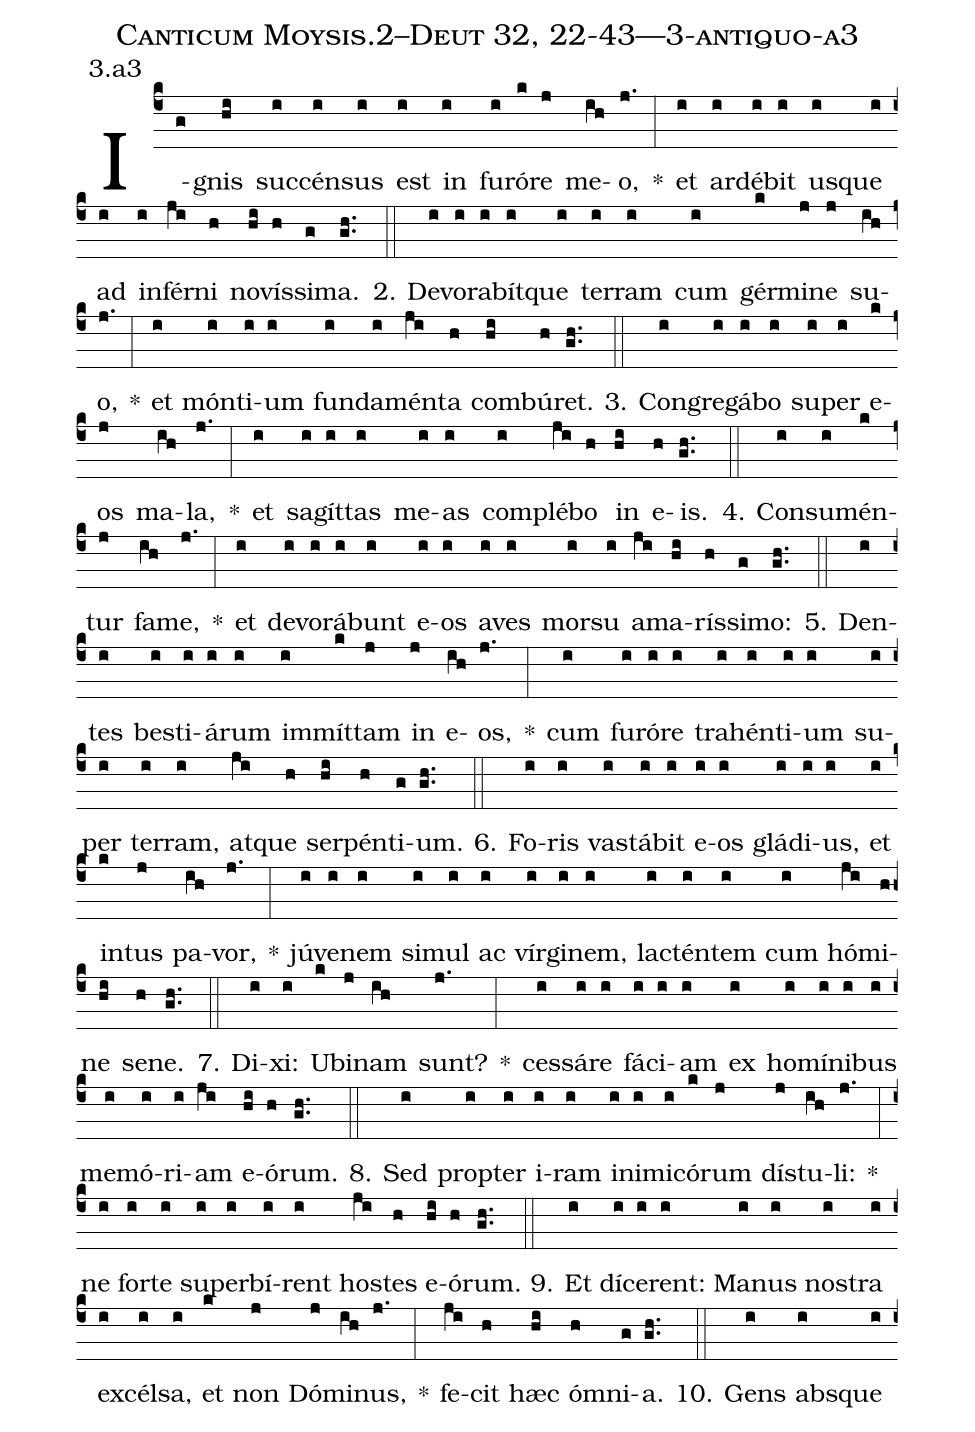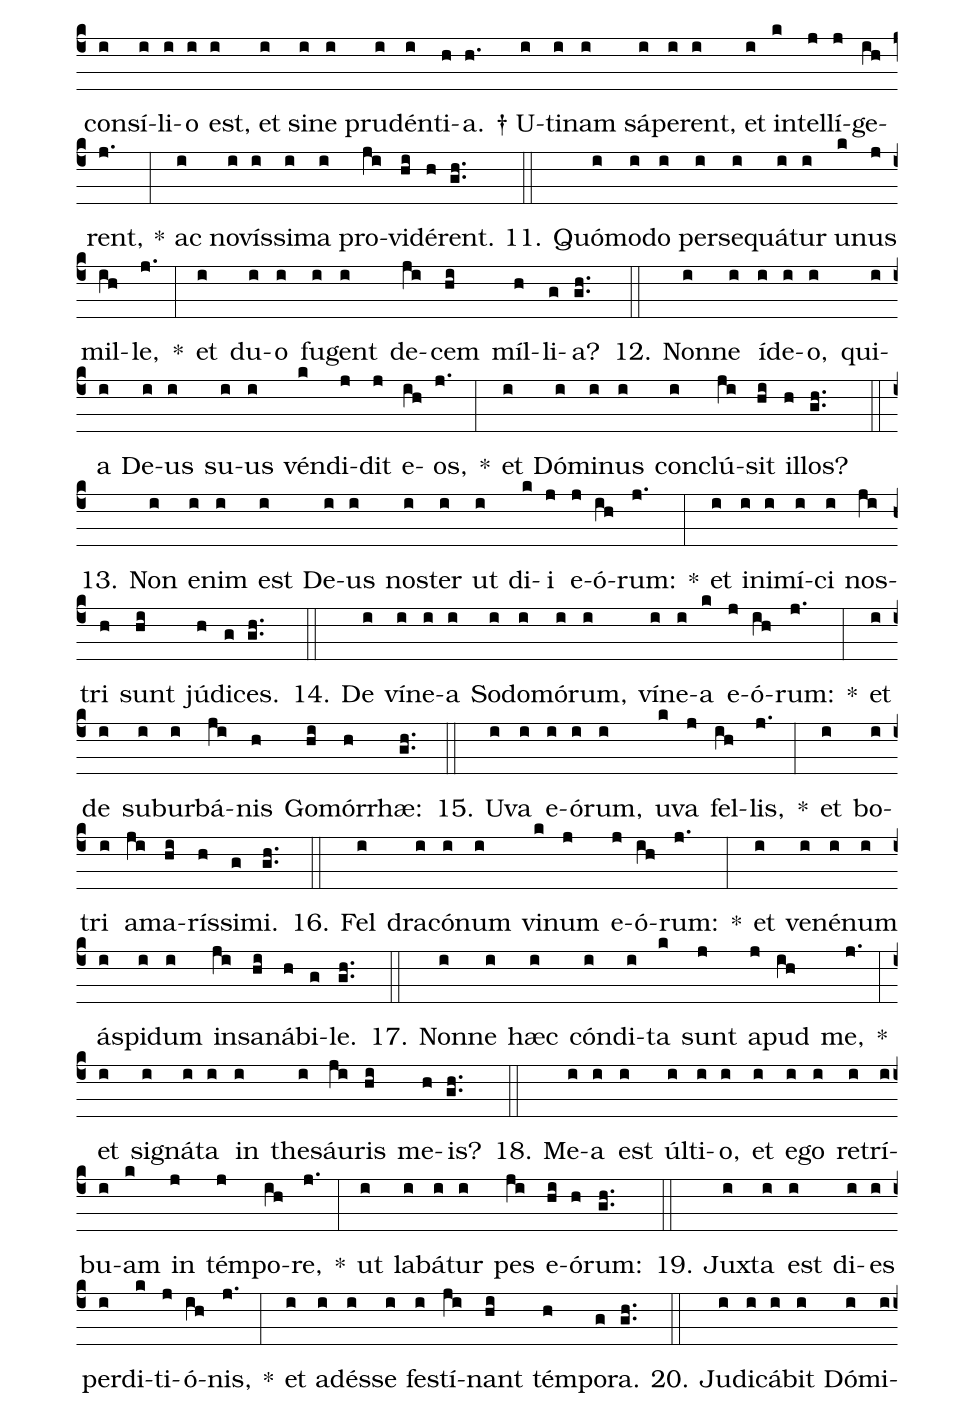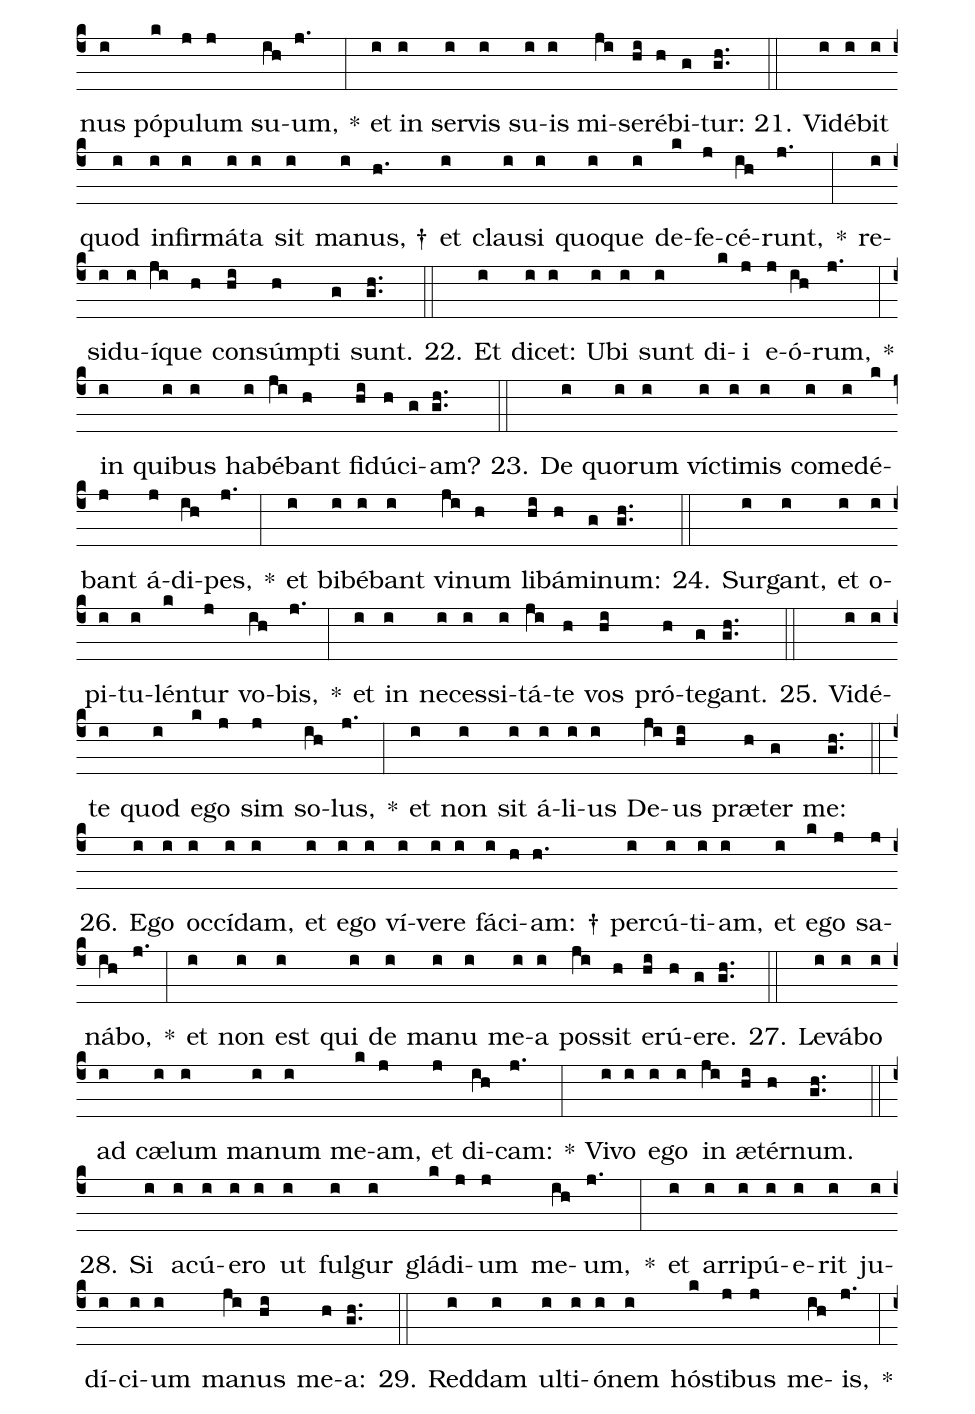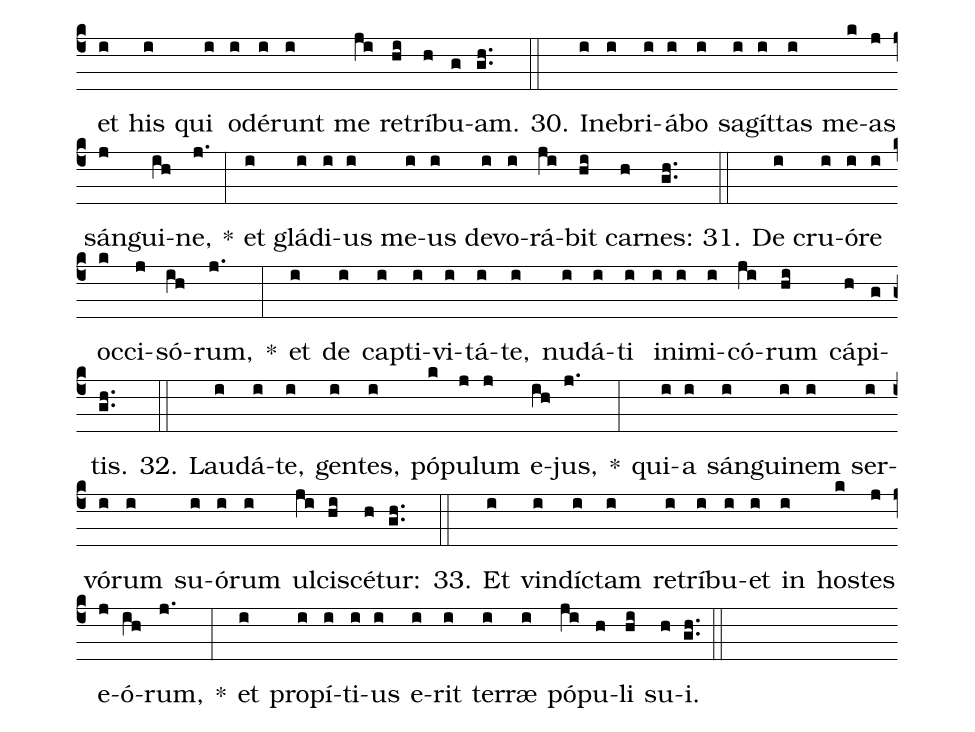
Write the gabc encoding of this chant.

name: Canticum Moysis.2--Deut 32, 22-43---3-antiquo-a3;
annotation: 3.a3;
%%
(c4)I(g)gnis(hi) suc(i)cén(i)sus(i) est(i) in(i) fu(i)ró(k)re(j) me(ih)o,(j.) *(:) et(i) ar(i)dé(i)bit(i) us(i)que(i) ad(i) in(i)fér(ji)ni(h) no(hi)vís(h)si(g)ma.(gh..) (::)
2. De(i)vo(i)ra(i)bít(i)que(i) ter(i)ram(i) cum(i) gér(k)mi(j)ne(j) su(ih)o,(j.) *(:) et(i) món(i)ti(i)um(i) fun(i)da(i)mén(ji)ta(h) com(hi)bú(h)ret.(gh..) (::)
3. Con(i)gre(i)gá(i)bo(i) su(i)per(i) e(k)os(j) ma(ih)la,(j.) *(:) et(i) sa(i)gít(i)tas(i) me(i)as(i) com(i)plé(ji)bo(h) in(hi) e(h)is.(gh..) (::)
4. Con(i)su(i)mén(k)tur(j) fa(ih)me,(j.) *(:) et(i) de(i)vo(i)rá(i)bunt(i) e(i)os(i) a(i)ves(i) mor(i)su(i) a(ji)ma(hi)rís(h)si(g)mo:(gh..) (::)
5. Den(i)tes(i) bes(i)ti(i)á(i)rum(i) im(i)mít(k)tam(j) in(j) e(ih)os,(j.) *(:) cum(i) fu(i)ró(i)re(i) tra(i)hén(i)ti(i)um(i) su(i)per(i) ter(i)ram,(i) at(ji)que(h) ser(hi)pén(h)ti(g)um.(gh..) (::)
6. Fo(i)ris(i) vas(i)tá(i)bit(i) e(i)os(i) glá(i)di(i)us,(i) et(i) in(k)tus(j) pa(ih)vor,(j.) *(:) jú(i)ve(i)nem(i) si(i)mul(i) ac(i) vír(i)gi(i)nem,(i) lac(i)tén(i)tem(i) cum(i) hó(ji)mi(h)ne(hi) se(h)ne.(gh..) (::)
7. Di(i)xi:(i) U(k)bi(j)nam(ih) sunt?(j.) *(:) ces(i)sá(i)re(i) fá(i)ci(i)am(i) ex(i) ho(i)mí(i)ni(i)bus(i) me(i)mó(i)ri(i)am(ji) e(hi)ó(h)rum.(gh..) (::)
8. Sed(i) prop(i)ter(i) i(i)ram(i) in(i)i(i)mi(i)có(k)rum(j) dís(j)tu(ih)li:(j.) *(:) ne(i) for(i)te(i) su(i)per(i)bí(i)rent(i) hos(ji)tes(h) e(hi)ó(h)rum.(gh..) (::)
9. Et(i) dí(i)ce(i)rent:(i) Ma(i)nus(i) nos(i)tra(i) ex(i)cél(i)sa,(i) et(k) non(j) Dó(j)mi(ih)nus,(j.) *(:) fe(ji)cit(h) hæc(hi) óm(h)ni(g)a.(gh..) (::)
10. Gens(i) abs(i)que(i) con(i)sí(i)li(i)o(i) est,(i) et(i) si(i)ne(i) pru(i)dén(i)ti(h)a. †(h.) U(i)ti(i)nam(i) sá(i)pe(i)rent,(i) et(i) in(k)tel(j)lí(j)ge(ih)rent,(j.) *(:) ac(i) no(i)vís(i)si(i)ma(i) pro(ji)vi(hi)dé(h)rent.(gh..) (::)
11. Quó(i)mo(i)do(i) per(i)se(i)quá(i)tur(i) u(k)nus(j) mil(ih)le,(j.) *(:) et(i) du(i)o(i) fu(i)gent(i) de(ji)cem(hi) míl(h)li(g)a?(gh..) (::)
12. Non(i)ne(i) íd(i)e(i)o,(i) qui(i)a(i) De(i)us(i) su(i)us(i) vén(k)di(j)dit(j) e(ih)os,(j.) *(:) et(i) Dó(i)mi(i)nus(i) con(i)clú(ji)sit(hi) il(h)los?(gh..) (::)
13. Non(i) e(i)nim(i) est(i) De(i)us(i) nos(i)ter(i) ut(i) di(k)i(j) e(j)ó(ih)rum:(j.) *(:) et(i) in(i)i(i)mí(i)ci(i) nos(ji)tri(h) sunt(hi) jú(h)di(g)ces.(gh..) (::)
14. De(i) ví(i)ne(i)a(i) So(i)do(i)mó(i)rum,(i) ví(i)ne(i)a(k) e(j)ó(ih)rum:(j.) *(:) et(i) de(i) sub(i)ur(i)bá(ji)nis(h) Go(hi)mór(h)rhæ:(gh..) (::)
15. U(i)va(i) e(i)ó(i)rum,(i) u(k)va(j) fel(ih)lis,(j.) *(:) et(i) bo(i)tri(i) a(ji)ma(hi)rís(h)si(g)mi.(gh..) (::)
16. Fel(i) dra(i)có(i)num(i) vi(k)num(j) e(j)ó(ih)rum:(j.) *(:) et(i) ve(i)né(i)num(i) ás(i)pi(i)dum(i) in(ji)sa(hi)ná(h)bi(g)le.(gh..) (::)
17. Non(i)ne(i) hæc(i) cón(i)di(i)ta(k) sunt(j) a(j)pud(ih) me,(j.) *(:) et(i) si(i)gná(i)ta(i) in(i) the(i)sáu(ji)ris(hi) me(h)is?(gh..) (::)
18. Me(i)a(i) est(i) úl(i)ti(i)o,(i) et(i) e(i)go(i) re(i)trí(i)bu(i)am(k) in(j) tém(j)po(ih)re,(j.) *(:) ut(i) la(i)bá(i)tur(i) pes(ji) e(hi)ó(h)rum:(gh..) (::)
19. Jux(i)ta(i) est(i) di(i)es(i) per(i)di(k)ti(j)ó(ih)nis,(j.) *(:) et(i) ad(i)és(i)se(i) fes(i)tí(ji)nant(hi) tém(h)po(g)ra.(gh..) (::)
20. Ju(i)di(i)cá(i)bit(i) Dó(i)mi(i)nus(i) pó(k)pu(j)lum(j) su(ih)um,(j.) *(:) et(i) in(i) ser(i)vis(i) su(i)is(i) mi(ji)se(hi)ré(h)bi(g)tur:(gh..) (::)
21. Vi(i)dé(i)bit(i) quod(i) in(i)fir(i)má(i)ta(i) sit(i) ma(i)nus, †(h.) et(i) clau(i)si(i) quo(i)que(i) de(k)fe(j)cé(ih)runt,(j.) *(:) re(i)si(i)du(i)í(ji)que(h) con(hi)súmp(h)ti(g) sunt.(gh..) (::)
22. Et(i) di(i)cet:(i) U(i)bi(i) sunt(i) di(k)i(j) e(j)ó(ih)rum,(j.) *(:) in(i) qui(i)bus(i) ha(i)bé(ji)bant(h) fi(hi)dú(h)ci(g)am?(gh..) (::)
23. De(i) quo(i)rum(i) víc(i)ti(i)mis(i) com(i)e(i)dé(k)bant(j) á(j)di(ih)pes,(j.) *(:) et(i) bi(i)bé(i)bant(i) vi(ji)num(h) li(hi)bá(h)mi(g)num:(gh..) (::)
24. Sur(i)gant,(i) et(i) o(i)pi(i)tu(i)lén(k)tur(j) vo(ih)bis,(j.) *(:) et(i) in(i) ne(i)ces(i)si(i)tá(ji)te(h) vos(hi) pró(h)te(g)gant.(gh..) (::)
25. Vi(i)dé(i)te(i) quod(i) e(k)go(j) sim(j) so(ih)lus,(j.) *(:) et(i) non(i) sit(i) á(i)li(i)us(i) De(ji)us(hi) præ(h)ter(g) me:(gh..) (::)
26. E(i)go(i) oc(i)cí(i)dam,(i) et(i) e(i)go(i) ví(i)ve(i)re(i) fá(i)ci(h)am: †(h.) per(i)cú(i)ti(i)am,(i) et(i) e(k)go(j) sa(j)ná(ih)bo,(j.) *(:) et(i) non(i) est(i) qui(i) de(i) ma(i)nu(i) me(i)a(i) pos(ji)sit(h) e(hi)rú(h)e(g)re.(gh..) (::)
27. Le(i)vá(i)bo(i) ad(i) cæ(i)lum(i) ma(i)num(i) me(k)am,(j) et(j) di(ih)cam:(j.) *(:) Vi(i)vo(i) e(i)go(i) in(ji) æ(hi)tér(h)num.(gh..) (::)
28. Si(i) a(i)cú(i)e(i)ro(i) ut(i) ful(i)gur(i) glá(k)di(j)um(j) me(ih)um,(j.) *(:) et(i) ar(i)ri(i)pú(i)e(i)rit(i) ju(i)dí(i)ci(i)um(i) ma(ji)nus(hi) me(h)a:(gh..) (::)
29. Red(i)dam(i) ul(i)ti(i)ó(i)nem(i) hós(k)ti(j)bus(j) me(ih)is,(j.) *(:) et(i) his(i) qui(i) o(i)dé(i)runt(i) me(ji) re(hi)trí(h)bu(g)am.(gh..) (::)
30. In(i)e(i)bri(i)á(i)bo(i) sa(i)gít(i)tas(i) me(k)as(j) sán(j)gui(ih)ne,(j.) *(:) et(i) glá(i)di(i)us(i) me(i)us(i) de(i)vo(i)rá(ji)bit(hi) car(h)nes:(gh..) (::)
31. De(i) cru(i)ó(i)re(i) oc(k)ci(j)só(ih)rum,(j.) *(:) et(i) de(i) cap(i)ti(i)vi(i)tá(i)te,(i) nu(i)dá(i)ti(i) in(i)i(i)mi(i)có(ji)rum(hi) cá(h)pi(g)tis.(gh..) (::)
32. Lau(i)dá(i)te,(i) gen(i)tes,(i) pó(k)pu(j)lum(j) e(ih)jus,(j.) *(:) qui(i)a(i) sán(i)gui(i)nem(i) ser(i)vó(i)rum(i) su(i)ó(i)rum(i) ul(ji)ci(hi)scé(h)tur:(gh..) (::)
33. Et(i) vin(i)díc(i)tam(i) re(i)trí(i)bu(i)et(i) in(i) hos(k)tes(j) e(j)ó(ih)rum,(j.) *(:) et(i) pro(i)pí(i)ti(i)us(i) e(i)rit(i) ter(i)ræ(i) pó(ji)pu(h)li(hi) su(h)i.(gh..) (::)
